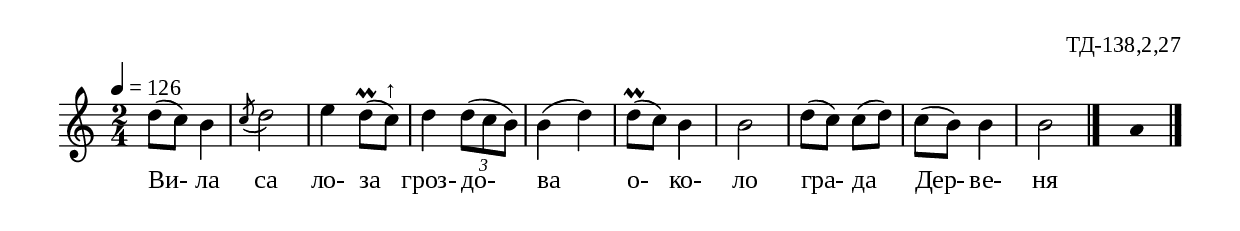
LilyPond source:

%{
sva_138_2_27
%}

\include "td-preamble.ly"

\score {
\relative c'' {
\tempo 4 = 126
\time 2/4
d8([ c]) b4 | \acciaccatura c8 d2 | e4 d8\prall([ c^"↑"]) | d4 \times 2/3 { d8[( c b]) } |
b4( d) | d8\prall([ c]) b4 | b2 | d8([ c]) c[( d]) | c[( b]) b4 | b2
 \bar "|." 
s4 \fixB a
 \bar "|." 
}
\addlyrics { Ви- ла са ло- за гроз- до- ва о- ко- ло гра- да Дер- ве- ня }
%
\layout {
  indent = #0
  line-width = 190\mm
  ragged-right=##f
}
%
\midi { 
	\context {
		\Score tempoWholesPerMinute = #(ly:make-moment 126 4)
		}
	}
}
%
\header{
  opus = "ТД-138,2,27"
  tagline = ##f
}


